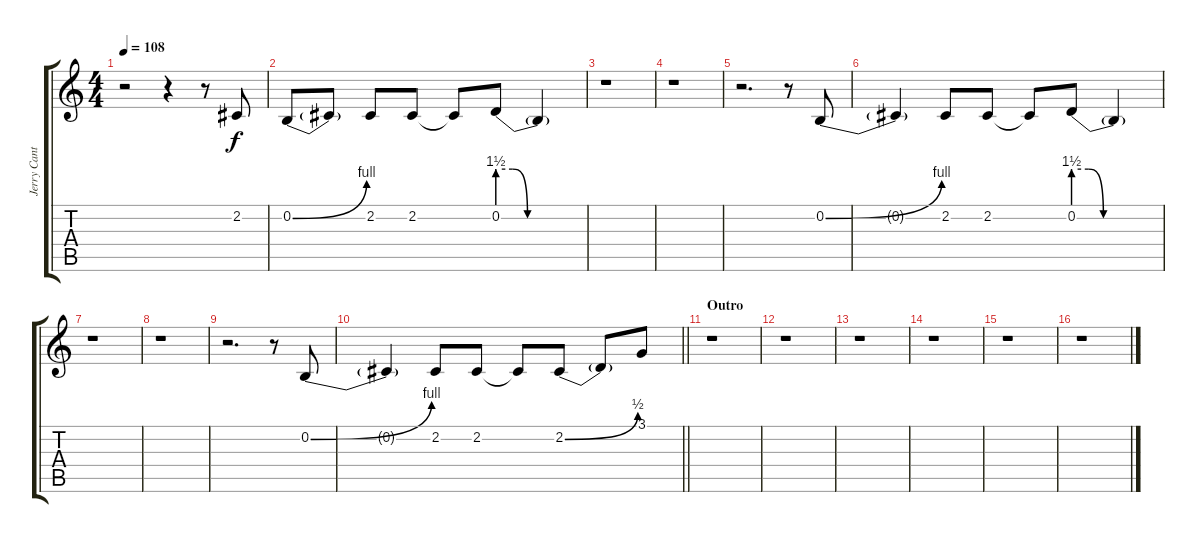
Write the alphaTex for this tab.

\track ("Jerry Cantrell- Backing Vocals" "Jerry Cant") {instrument lead2sawtooth}
\staff {score tabs}
\tuning (E4 B3 G3 D3 A2 E2) {hide}
\ts (4 4)
\tempo 108
\clef g2
\ks c
r.2{dy f} r.4 r.8 2.2.8 |
0.2{be (bend 0 0 60 4)}.8 0.2{t}.8 2.2.8 2.2.8 2.2{t}.8 0.2{be (custom 0 6 10 6 20 0 40 0 60 0)}.8 0.2{t}.4 |
r.1 |
r.1 |
r.2{d} r.8 0.2{be (bend 0 0 60 4)}.8 |
0.2{t}.4 2.2.8 2.2.8 2.2{t}.8 0.2{be (custom 0 6 10 6 20 0 40 0 60 0)}.8 0.2{t}.4 |
r.1 |
r.1 |
r.2{d} r.8 0.2{be (bend 0 0 60 4)}.8 |
\barLineRight lightlight
0.2{t}.4 2.2.8 2.2.8 2.2{t}.8 2.2{be (bend 0 0 60 2)}.8 2.2{t}.8 3.1.8 |
\section ("" "Outro")
r.1 |
r.1 |
r.1 |
r.1 |
r.1 |
r.1
